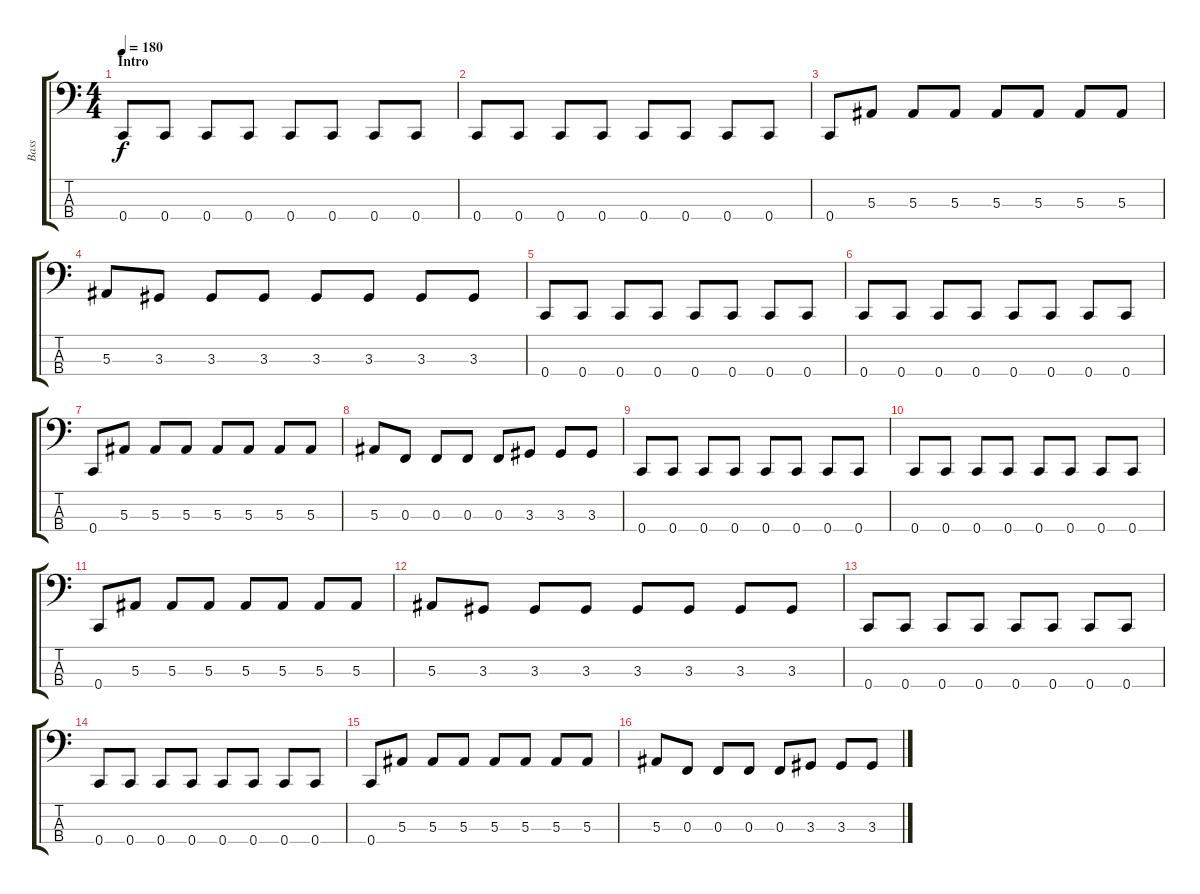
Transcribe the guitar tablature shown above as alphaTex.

\track ("Bass" "Bass") {instrument electricbasspick}
\staff {score tabs}
\tuning (Eb2 Bb1 F1 C1) {hide}
\ts (4 4)
\section ("" "Intro")
\tempo 180
\clef f4
\ks c
0.4.8{dy f instrument electricbasspick} 0.4.8 0.4.8 0.4.8 0.4.8 0.4.8 0.4.8 0.4.8 |
0.4.8 0.4.8 0.4.8 0.4.8 0.4.8 0.4.8 0.4.8 0.4.8 |
0.4.8 5.3.8 5.3.8 5.3.8 5.3.8 5.3.8 5.3.8 5.3.8 |
5.3.8 3.3.8 3.3.8 3.3.8 3.3.8 3.3.8 3.3.8 3.3.8 |
0.4.8 0.4.8 0.4.8 0.4.8 0.4.8 0.4.8 0.4.8 0.4.8 |
0.4.8 0.4.8 0.4.8 0.4.8 0.4.8 0.4.8 0.4.8 0.4.8 |
0.4.8 5.3.8 5.3.8 5.3.8 5.3.8 5.3.8 5.3.8 5.3.8 |
5.3.8 0.3.8 0.3.8 0.3.8 0.3.8 3.3.8 3.3.8 3.3.8 |
0.4.8 0.4.8 0.4.8 0.4.8 0.4.8 0.4.8 0.4.8 0.4.8 |
0.4.8 0.4.8 0.4.8 0.4.8 0.4.8 0.4.8 0.4.8 0.4.8 |
0.4.8 5.3.8 5.3.8 5.3.8 5.3.8 5.3.8 5.3.8 5.3.8 |
5.3.8 3.3.8 3.3.8 3.3.8 3.3.8 3.3.8 3.3.8 3.3.8 |
0.4.8 0.4.8 0.4.8 0.4.8 0.4.8 0.4.8 0.4.8 0.4.8 |
0.4.8 0.4.8 0.4.8 0.4.8 0.4.8 0.4.8 0.4.8 0.4.8 |
0.4.8 5.3.8 5.3.8 5.3.8 5.3.8 5.3.8 5.3.8 5.3.8 |
5.3.8 0.3.8 0.3.8 0.3.8 0.3.8 3.3.8 3.3.8 3.3.8
